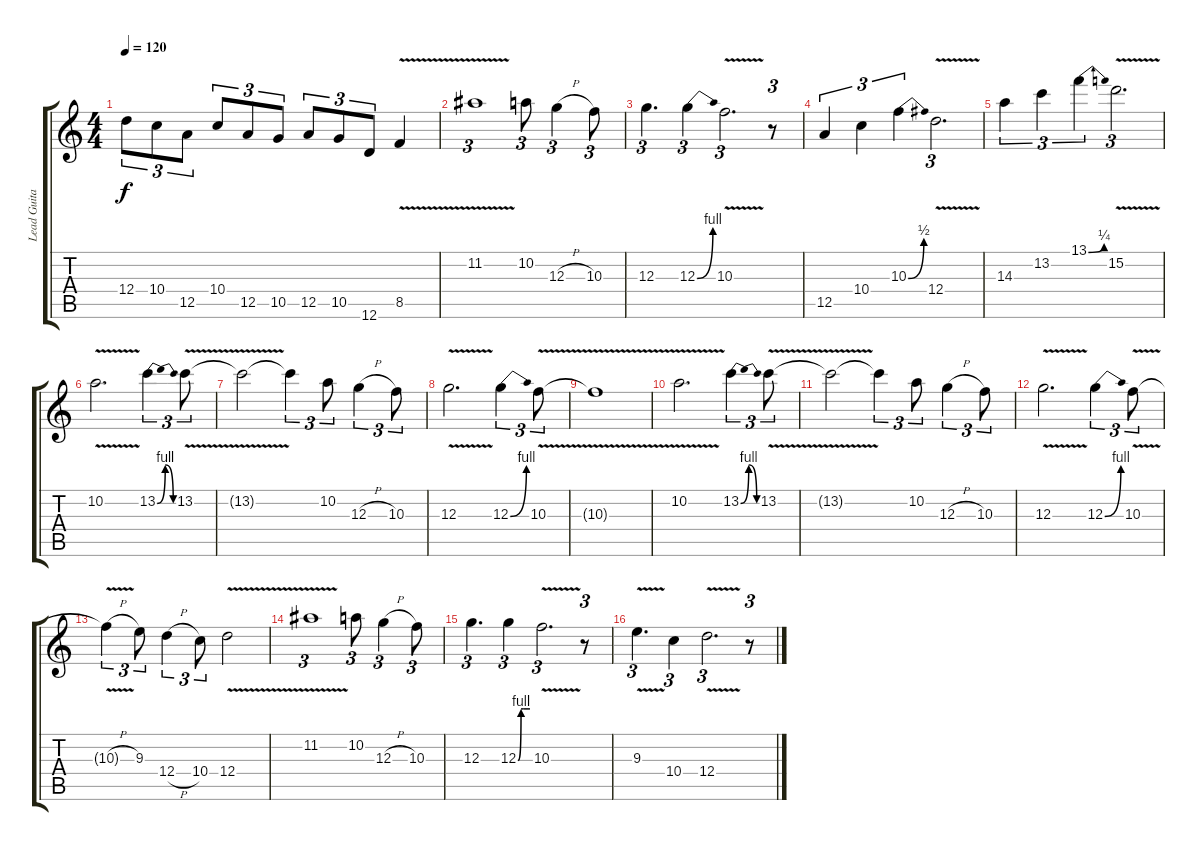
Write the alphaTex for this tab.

\track ("Lead Guitar" "Lead Guita") {instrument distortionguitar}
\staff {score tabs}
\tuning (E4 B3 G3 D3 A2 D2) {hide}
\ts (4 4)
\tempo 120
\clef g2
\ks c
12.4.8{tu (3 2) dy f} 10.4.8{tu (3 2)} 12.5.8{tu (3 2)} 10.4.8{tu (3 2)} 12.5.8{tu (3 2)} 10.5.8{tu (3 2)} 12.5.8{tu (3 2)} 10.5.8{tu (3 2)} 12.6.8{tu (3 2)} 8.5{v}.4 |
11.2{v}.1{tu (3 2)} 10.2.8{tu (3 2)} 12.3{h}.4{tu (3 2)} 10.3.8{tu (3 2)} |
12.3.4{d tu (3 2)} 12.3{be (bend 0 0 60 4)}.4{tu (3 2)} 10.3{v}.2{d tu (3 2)} r.8{tu (3 2)} |
12.5.4{tu (3 2)} 10.4.4{tu (3 2)} 10.3{be (bend 0 0 60 2)}.4{tu (3 2)} 12.4{v}.2{d tu (3 2)} |
14.3.4{tu (3 2)} 13.2.4{tu (3 2)} 13.1{be (bend 0 0 60 1)}.4{tu (3 2)} 15.2{v}.2{d tu (3 2)} |
10.2{v}.2{d} 13.2{be (bendrelease 0 0 10 4 50 4 60 0)}.4{tu (3 2)} 13.2{v}.8{tu (3 2)} |
13.2{t}.2 13.2{t}.4{tu (3 2)} 10.2.8{tu (3 2)} 12.3{h}.4{tu (3 2)} 10.3.8{tu (3 2)} |
12.3{v}.2{d} 12.3{be (bend 0 0 60 4)}.4{tu (3 2)} 10.3{v}.8{tu (3 2)} |
10.3{t}.1 |
10.2{v}.2{d} 13.2{be (bendrelease 0 0 10 4 50 4 60 0)}.4{tu (3 2)} 13.2{v}.8{tu (3 2)} |
13.2{t}.2 13.2{t}.4{tu (3 2)} 10.2.8{tu (3 2)} 12.3{h}.4{tu (3 2)} 10.3.8{tu (3 2)} |
12.3{v}.2{d} 12.3{be (bend 0 0 60 4)}.4{tu (3 2)} 10.3{v}.8{tu (3 2)} |
10.3{h t}.4{tu (3 2)} 9.3.8{tu (3 2)} 12.4{h}.4{tu (3 2)} 10.4.8{tu (3 2)} 12.4{v}.2 |
11.2{v}.1{tu (3 2)} 10.2.8{tu (3 2)} 12.3{h}.4{tu (3 2)} 10.3.8{tu (3 2)} |
12.3.4{d tu (3 2)} 12.3{be (custom 0 0 15 4 25 4 30 4 60 4)}.4{tu (3 2)} 10.3{v}.2{d tu (3 2)} r.8{tu (3 2)} |
9.3{v}.4{d tu (3 2)} 10.4.4{tu (3 2)} 12.4{v}.2{d tu (3 2)} r.8{tu (3 2)}
